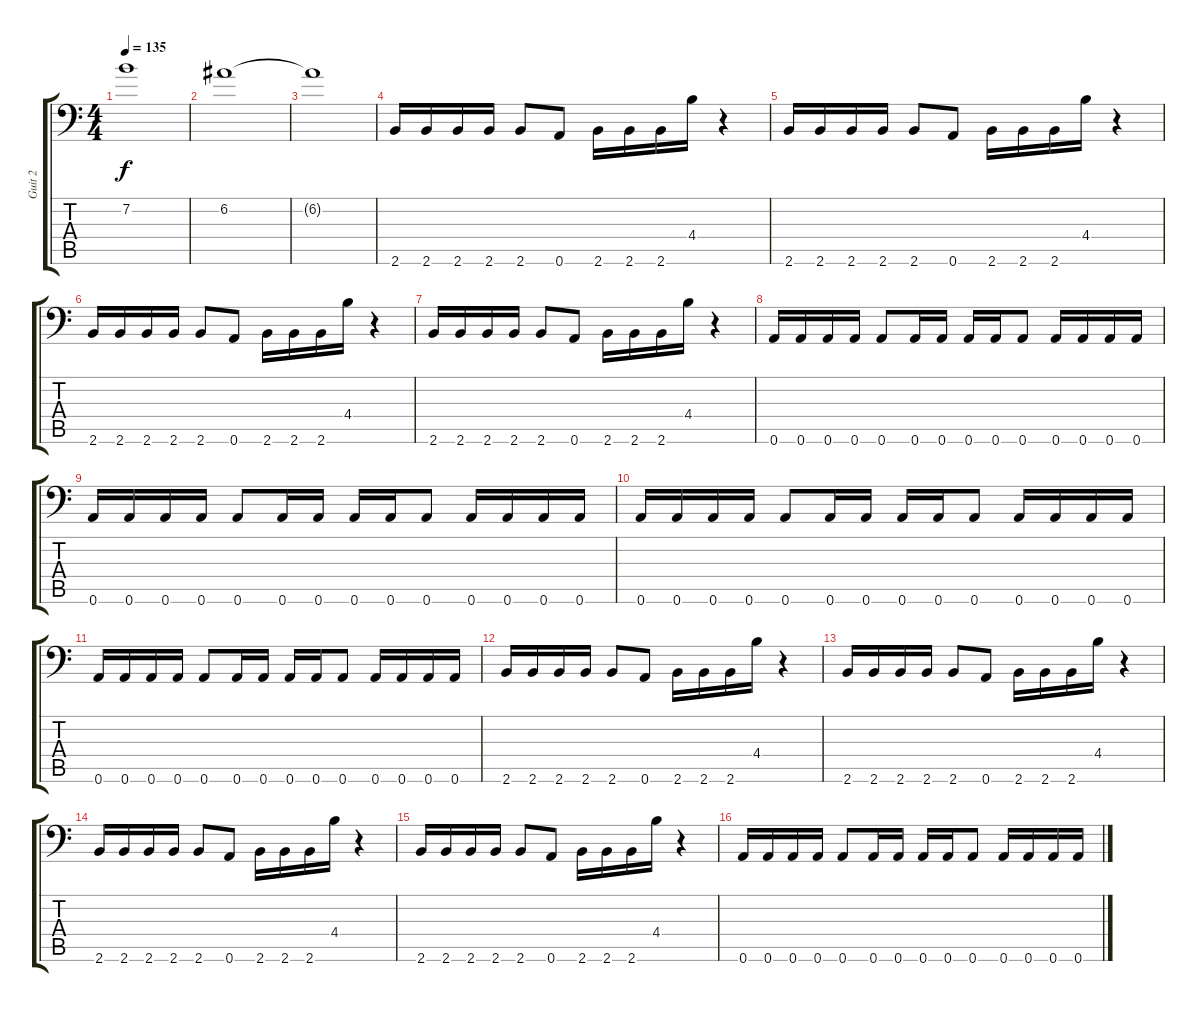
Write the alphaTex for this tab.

\track ("Guit 2" "Guit 2") {instrument distortionguitar}
\staff {score tabs}
\tuning (A3 E3 C3 G2 D2 A1) {hide}
\ts (4 4)
\tempo 135
\clef f4
\ks c
7.2.1{dy f} |
6.2.1 |
6.2{t}.1 |
2.6.16 2.6.16 2.6.16 2.6.16 2.6.8 0.6.8 2.6.16 2.6.16 2.6.16 4.4.16 r.4 |
2.6.16 2.6.16 2.6.16 2.6.16 2.6.8 0.6.8 2.6.16 2.6.16 2.6.16 4.4.16 r.4 |
2.6.16 2.6.16 2.6.16 2.6.16 2.6.8 0.6.8 2.6.16 2.6.16 2.6.16 4.4.16 r.4 |
2.6.16 2.6.16 2.6.16 2.6.16 2.6.8 0.6.8 2.6.16 2.6.16 2.6.16 4.4.16 r.4 |
0.6.16 0.6.16 0.6.16 0.6.16 0.6.8 0.6.16 0.6.16 0.6.16 0.6.16 0.6.8 0.6.16 0.6.16 0.6.16 0.6.16 |
0.6.16 0.6.16 0.6.16 0.6.16 0.6.8 0.6.16 0.6.16 0.6.16 0.6.16 0.6.8 0.6.16 0.6.16 0.6.16 0.6.16 |
0.6.16 0.6.16 0.6.16 0.6.16 0.6.8 0.6.16 0.6.16 0.6.16 0.6.16 0.6.8 0.6.16 0.6.16 0.6.16 0.6.16 |
0.6.16 0.6.16 0.6.16 0.6.16 0.6.8 0.6.16 0.6.16 0.6.16 0.6.16 0.6.8 0.6.16 0.6.16 0.6.16 0.6.16 |
2.6.16 2.6.16 2.6.16 2.6.16 2.6.8 0.6.8 2.6.16 2.6.16 2.6.16 4.4.16 r.4 |
2.6.16 2.6.16 2.6.16 2.6.16 2.6.8 0.6.8 2.6.16 2.6.16 2.6.16 4.4.16 r.4 |
2.6.16 2.6.16 2.6.16 2.6.16 2.6.8 0.6.8 2.6.16 2.6.16 2.6.16 4.4.16 r.4 |
2.6.16 2.6.16 2.6.16 2.6.16 2.6.8 0.6.8 2.6.16 2.6.16 2.6.16 4.4.16 r.4 |
0.6.16 0.6.16 0.6.16 0.6.16 0.6.8 0.6.16 0.6.16 0.6.16 0.6.16 0.6.8 0.6.16 0.6.16 0.6.16 0.6.16
